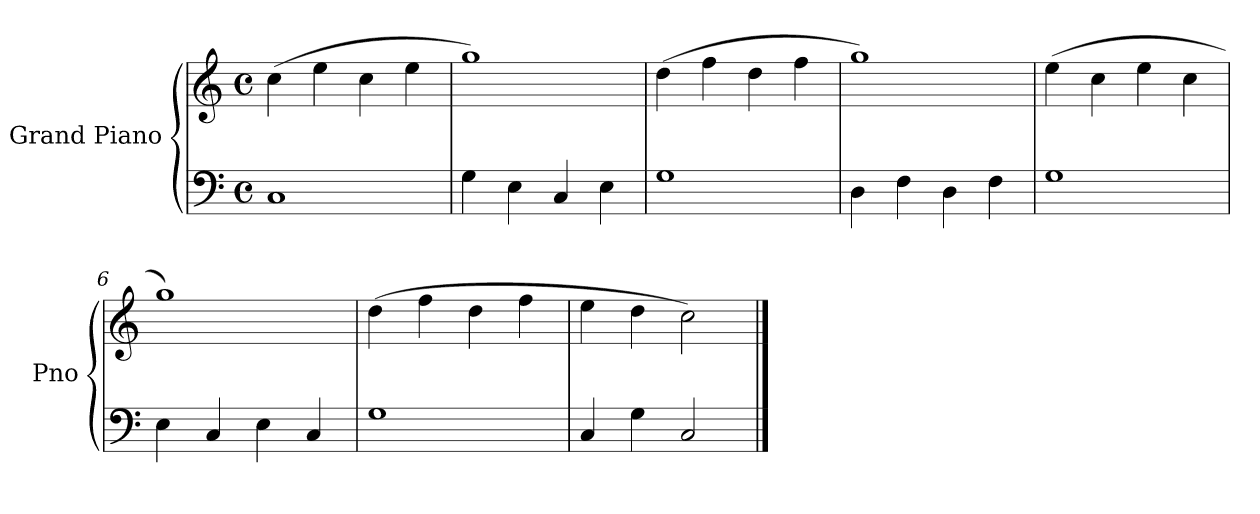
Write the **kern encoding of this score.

**kern	**kern
*part1	*part1
*staff2	*staff1
*I"Grand Piano	*
*I'Pno	*
*stria5	*stria5
*clefF4	*clefG2
*k[]	*k[]
*M4/4	*M4/4
*met(c)	*met(c)
*MM80	*MM80
=1	=1
1C	(4cc
.	4ee
.	4cc
.	4ee
=2	=2
4G	1gg)
4E	.
4C	.
4E	.
=3	=3
1G	(4dd
.	4ff
.	4dd
.	4ff
=4	=4
4D	1gg)
4F	.
4D	.
4F	.
=5	=5
1G	(4ee
.	4cc
.	4ee
.	4cc
=6	=6
4E	1gg)
4C	.
4E	.
4C	.
=7	=7
1G	(4dd
.	4ff
.	4dd
.	4ff
=8	=8
4C	4ee
4G	4dd
2C	2cc)
==	==
*-	*-
